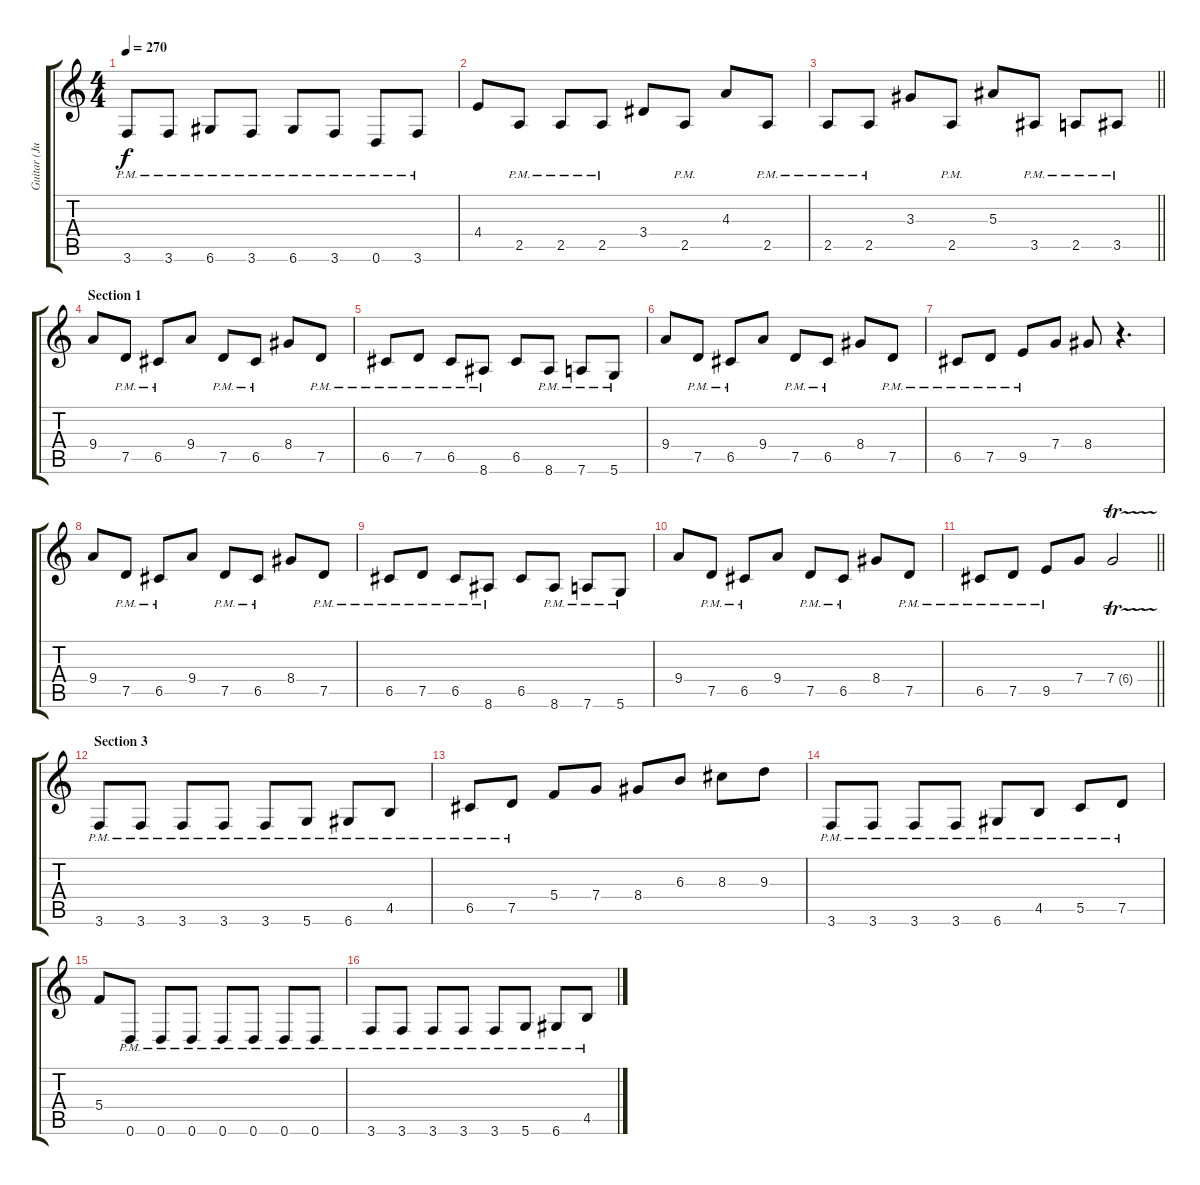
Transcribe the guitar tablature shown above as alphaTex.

\track ("Guitar (Juha)" "Guitar (Ju") {instrument distortionguitar}
\staff {score tabs}
\tuning (D4 A3 F3 C3 G2 D2) {hide}
\ts (4 4)
\tempo 270
\clef g2
\ks c
3.6{pm}.8{dy f} 3.6{pm}.8 6.6{pm}.8 3.6{pm}.8 6.6{pm}.8 3.6{pm}.8 0.6{pm}.8 3.6{pm}.8 |
4.4.8 2.5{pm}.8 2.5{pm}.8 2.5{pm}.8 3.4.8 2.5{pm}.8 4.3.8 2.5{pm}.8 |
\barLineRight lightlight
2.5{pm}.8 2.5{pm}.8 3.3.8 2.5{pm}.8 5.3.8 3.5{pm}.8 2.5{pm}.8 3.5{pm}.8 |
\section ("" "Section 1")
9.4.8 7.5{pm}.8 6.5{pm}.8 9.4.8 7.5{pm}.8 6.5{pm}.8 8.4.8 7.5{pm}.8 |
6.5{pm}.8 7.5{pm}.8 6.5{pm}.8 8.6{pm}.8 6.5.8 8.6{pm}.8 7.6{pm}.8 5.6{pm}.8 |
9.4.8 7.5{pm}.8 6.5{pm}.8 9.4.8 7.5{pm}.8 6.5{pm}.8 8.4.8 7.5{pm}.8 |
6.5{pm}.8 7.5{pm}.8 9.5{pm}.8 7.4.8 8.4.8 r.4{d} |
9.4.8 7.5{pm}.8 6.5{pm}.8 9.4.8 7.5{pm}.8 6.5{pm}.8 8.4.8 7.5{pm}.8 |
6.5{pm}.8 7.5{pm}.8 6.5{pm}.8 8.6{pm}.8 6.5.8 8.6{pm}.8 7.6{pm}.8 5.6{pm}.8 |
9.4.8 7.5{pm}.8 6.5{pm}.8 9.4.8 7.5{pm}.8 6.5{pm}.8 8.4.8 7.5{pm}.8 |
\barLineRight lightlight
6.5{pm}.8 7.5{pm}.8 9.5{pm}.8 7.4.8 7.4{tr (6 32)}.2 |
\section ("" "Section 3")
3.6{pm}.8 3.6{pm}.8 3.6{pm}.8 3.6{pm}.8 3.6{pm}.8 5.6{pm}.8 6.6{pm}.8 4.5{pm}.8 |
6.5{pm}.8 7.5{pm}.8 5.4.8 7.4.8 8.4.8 6.3.8 8.3.8 9.3.8 |
3.6{pm}.8 3.6{pm}.8 3.6{pm}.8 3.6{pm}.8 6.6{pm}.8 4.5{pm}.8 5.5{pm}.8 7.5{pm}.8 |
5.4.8 0.6{pm}.8 0.6{pm}.8 0.6{pm}.8 0.6{pm}.8 0.6{pm}.8 0.6{pm}.8 0.6{pm}.8 |
3.6{pm}.8 3.6{pm}.8 3.6{pm}.8 3.6{pm}.8 3.6{pm}.8 5.6{pm}.8 6.6{pm}.8 4.5{pm}.8
